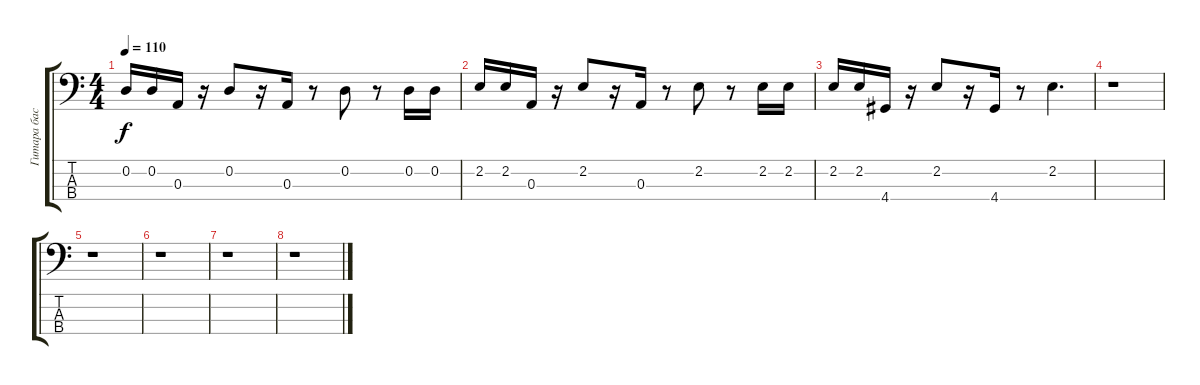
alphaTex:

\track ("Гитара бас" "Гитара бас") {instrument electricbassfinger bank 1}
\staff {score tabs}
\tuning (G2 D2 A1 E1) {hide}
\ts (4 4)
\tempo 110
\clef f4
\ks c
0.2.16{dy f} 0.2.16 0.3.16 r.16 0.2.8 r.16 0.3.16 r.8 0.2.8 r.8 0.2.16 0.2.16 |
2.2.16 2.2.16 0.3.16 r.16 2.2.8 r.16 0.3.16 r.8 2.2.8 r.8 2.2.16 2.2.16 |
2.2.16 2.2.16 4.4.16 r.16 2.2.8 r.16 4.4.16 r.8 2.2.4{d} |
r.1 |
r.1 |
r.1 |
r.1 |
r.1
